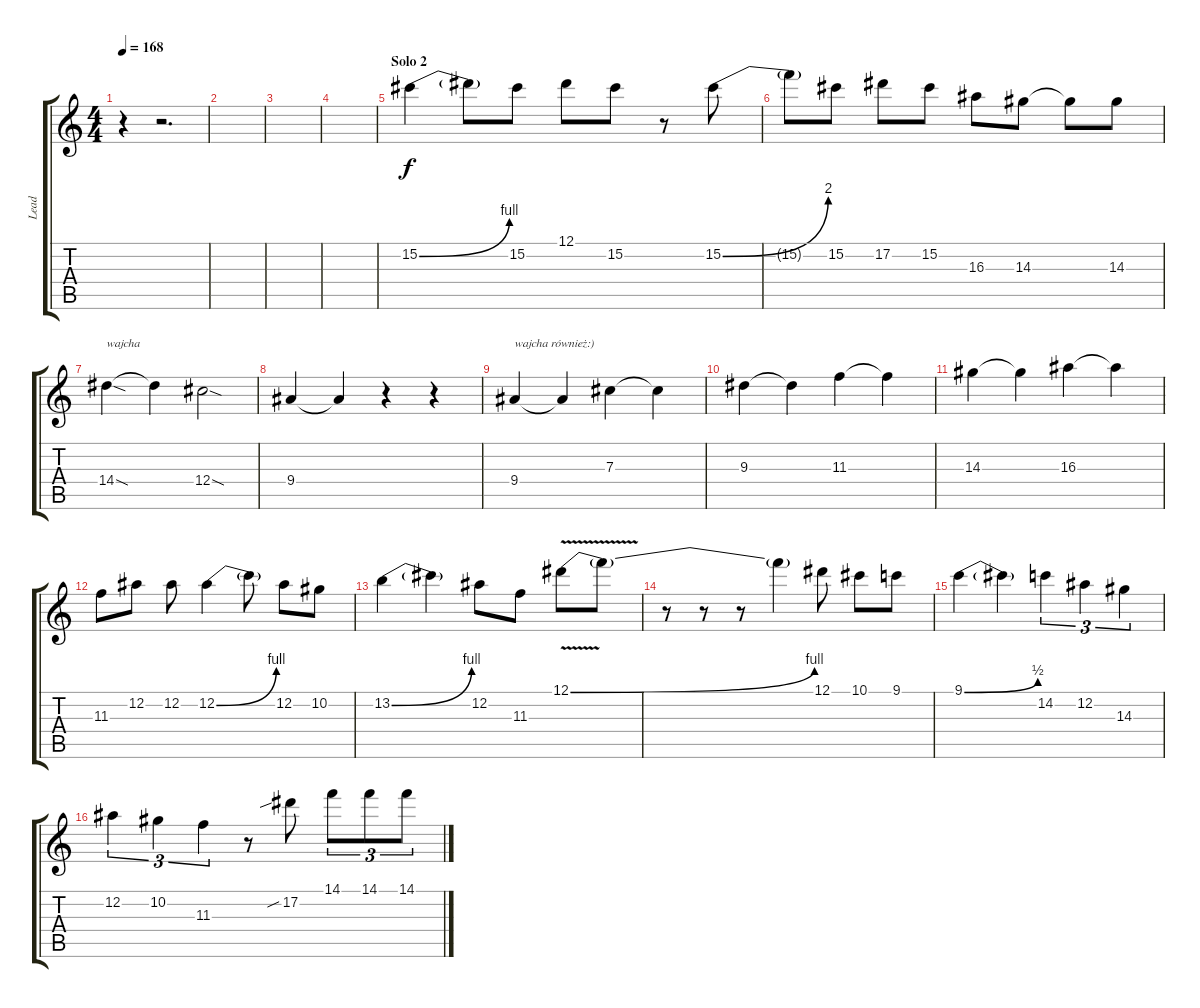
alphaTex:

\track ("Lead" "Lead") {instrument overdrivenguitar}
\staff {score tabs}
\tuning (Eb4 Bb3 Gb3 Db3 Ab2 Eb2) {hide}
\ts (4 4)
\tempo 168
\clef g2
\ks c
r.4{dy f} r.2{d} |
|
|
|
\section ("" "Solo 2")
15.2{be (bend 0 0 60 4)}.4 15.2{t}.8 15.2.8 12.1.8 15.2.8 r.8 15.2{be (bend 0 0 60 8)}.8 |
15.2{t}.8 15.2.8 17.2.8 15.2.8 16.3.8 14.3.8 14.3{t}.8 14.3.8 |
14.4{sod}.4{txt "wajcha"} 14.4{t}.4 12.4{sod}.2 |
9.4.4 9.4{t}.4 r.4 r.4 |
9.4.4{txt "wajcha również:)"} 9.4{t}.4 7.3.4 7.3{t}.4 |
9.3.4 9.3{t}.4 11.3.4 11.3{t}.4 |
14.3.4 14.3{t}.4 16.3.4 16.3{t}.4 |
11.3.8 12.2.8 12.2.8 12.2{be (bend 0 0 60 4)}.4 12.2{t}.8 12.2.8 10.2.8 |
13.2{be (bend 0 0 60 4)}.4 13.2{t}.4 12.2.8 11.3.8 12.1{be (bend 0 0 60 4) v}.8 12.1{t}.8 |
r.8 r.8 r.8 12.1{t}.4 12.1.8 10.1.8 9.1.8 |
9.1{be (bend 0 0 60 2)}.4 9.1{t}.4 14.2.4{tu (3 2)} 12.2.4{tu (3 2)} 14.3.4{tu (3 2)} |
12.2.4{tu (3 2)} 10.2.4{tu (3 2)} 11.3.4{tu (3 2)} r.8 17.2{sib}.8 14.1.8{tu (3 2)} 14.1.8{tu (3 2)} 14.1.8{tu (3 2)}
